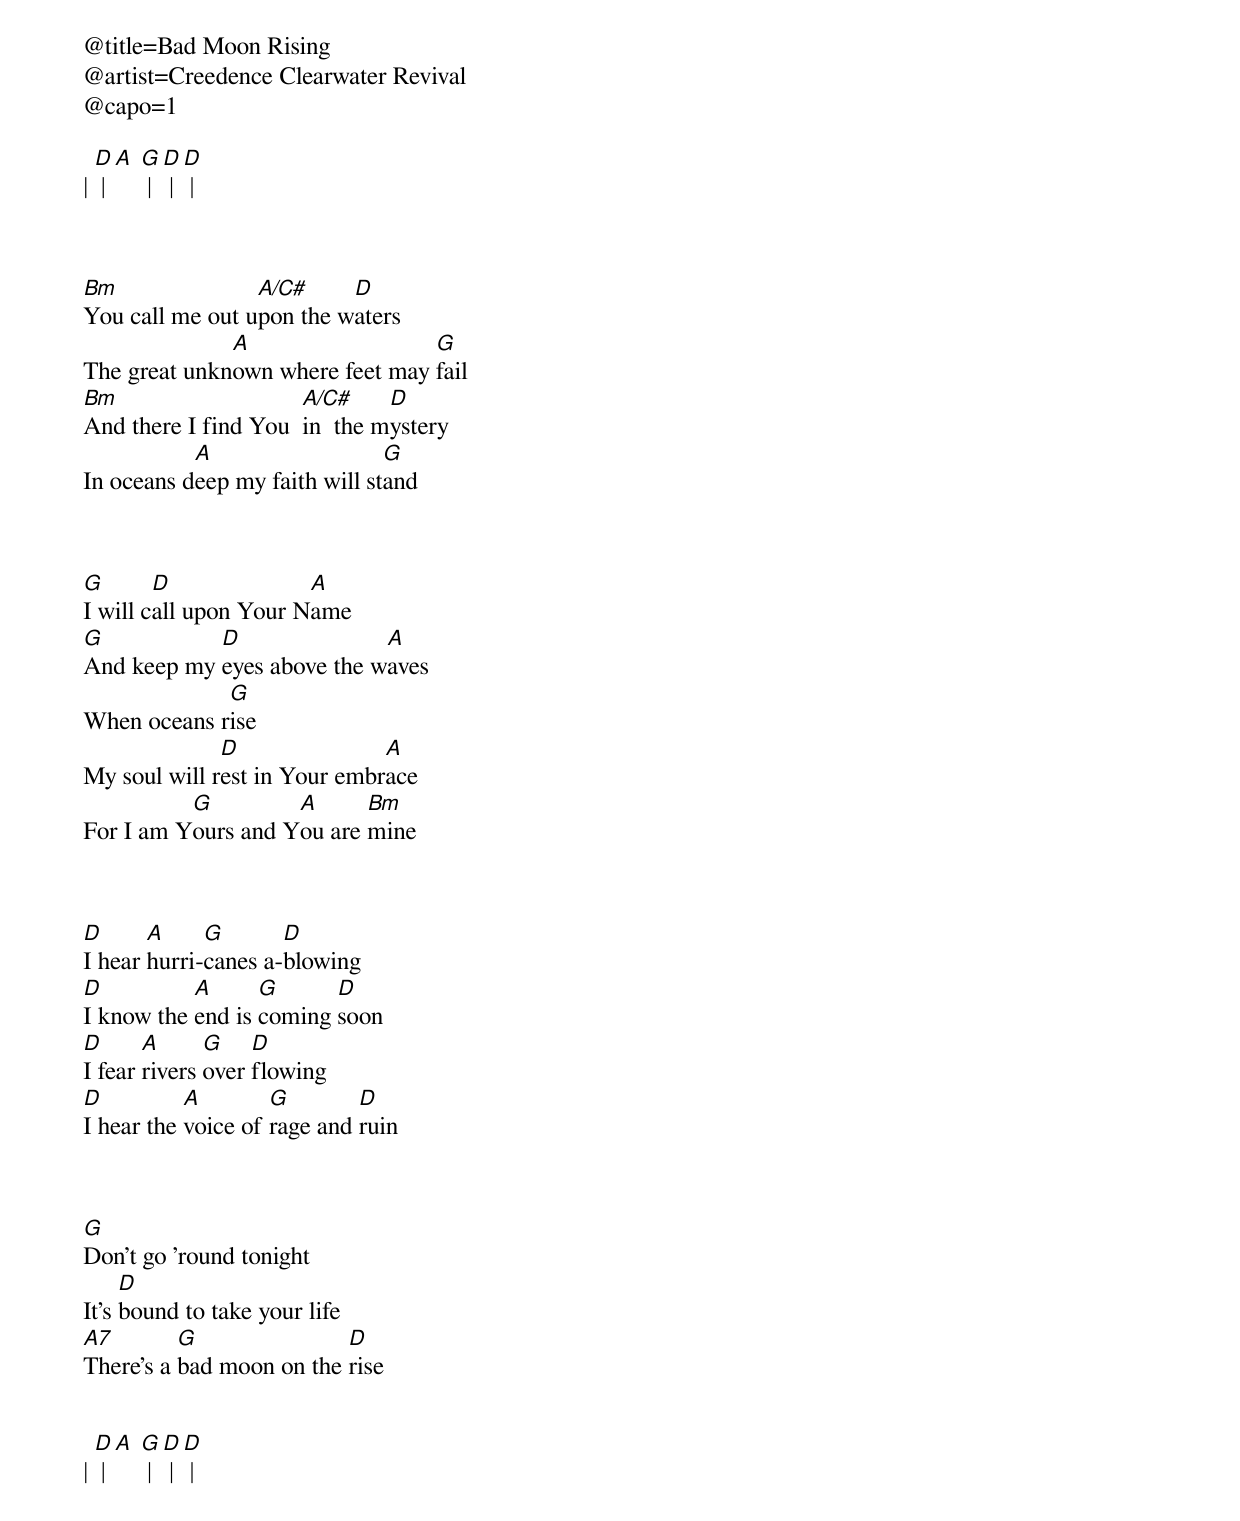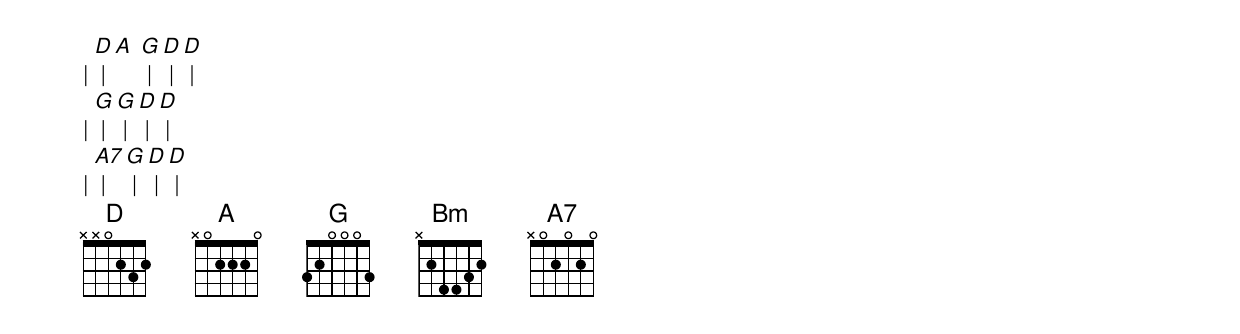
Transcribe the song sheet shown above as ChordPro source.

@title=Bad Moon Rising
@artist=Creedence Clearwater Revival
@capo=1

| [D] | [A] [G] | [D] | [D] |



[Bm]You call me out u[A/C#]pon the w[D]aters
The great unkn[A]own where feet may [G]fail
[Bm]And there I find You  [A/C#]in  the m[D]ystery
In oceans d[A]eep my faith will st[G]and



[G]I will c[D]all upon Your N[A]ame
[G]And keep my [D]eyes above the w[A]aves
When oceans r[G]ise
My soul will r[D]est in Your embr[A]ace
For I am Y[G]ours and Y[A]ou are [Bm]mine



[D]I hear [A]hurri-[G]canes a-[D]blowing
[D]I know the [A]end is [G]coming [D]soon
[D]I fear [A]rivers [G]over [D]flowing
[D]I hear the [A]voice of [G]rage and [D]ruin



[G]Don't go 'round tonight
It's [D]bound to take your life
[A7]There's a [G]bad moon on the [D]rise


| [D] | [A] [G] | [D] | [D] |
| [D] | [A] [G] | [D] | [D] |
| [G] | [G] | [D] | [D] |
| [A7] | [G] | [D] | [D] |
